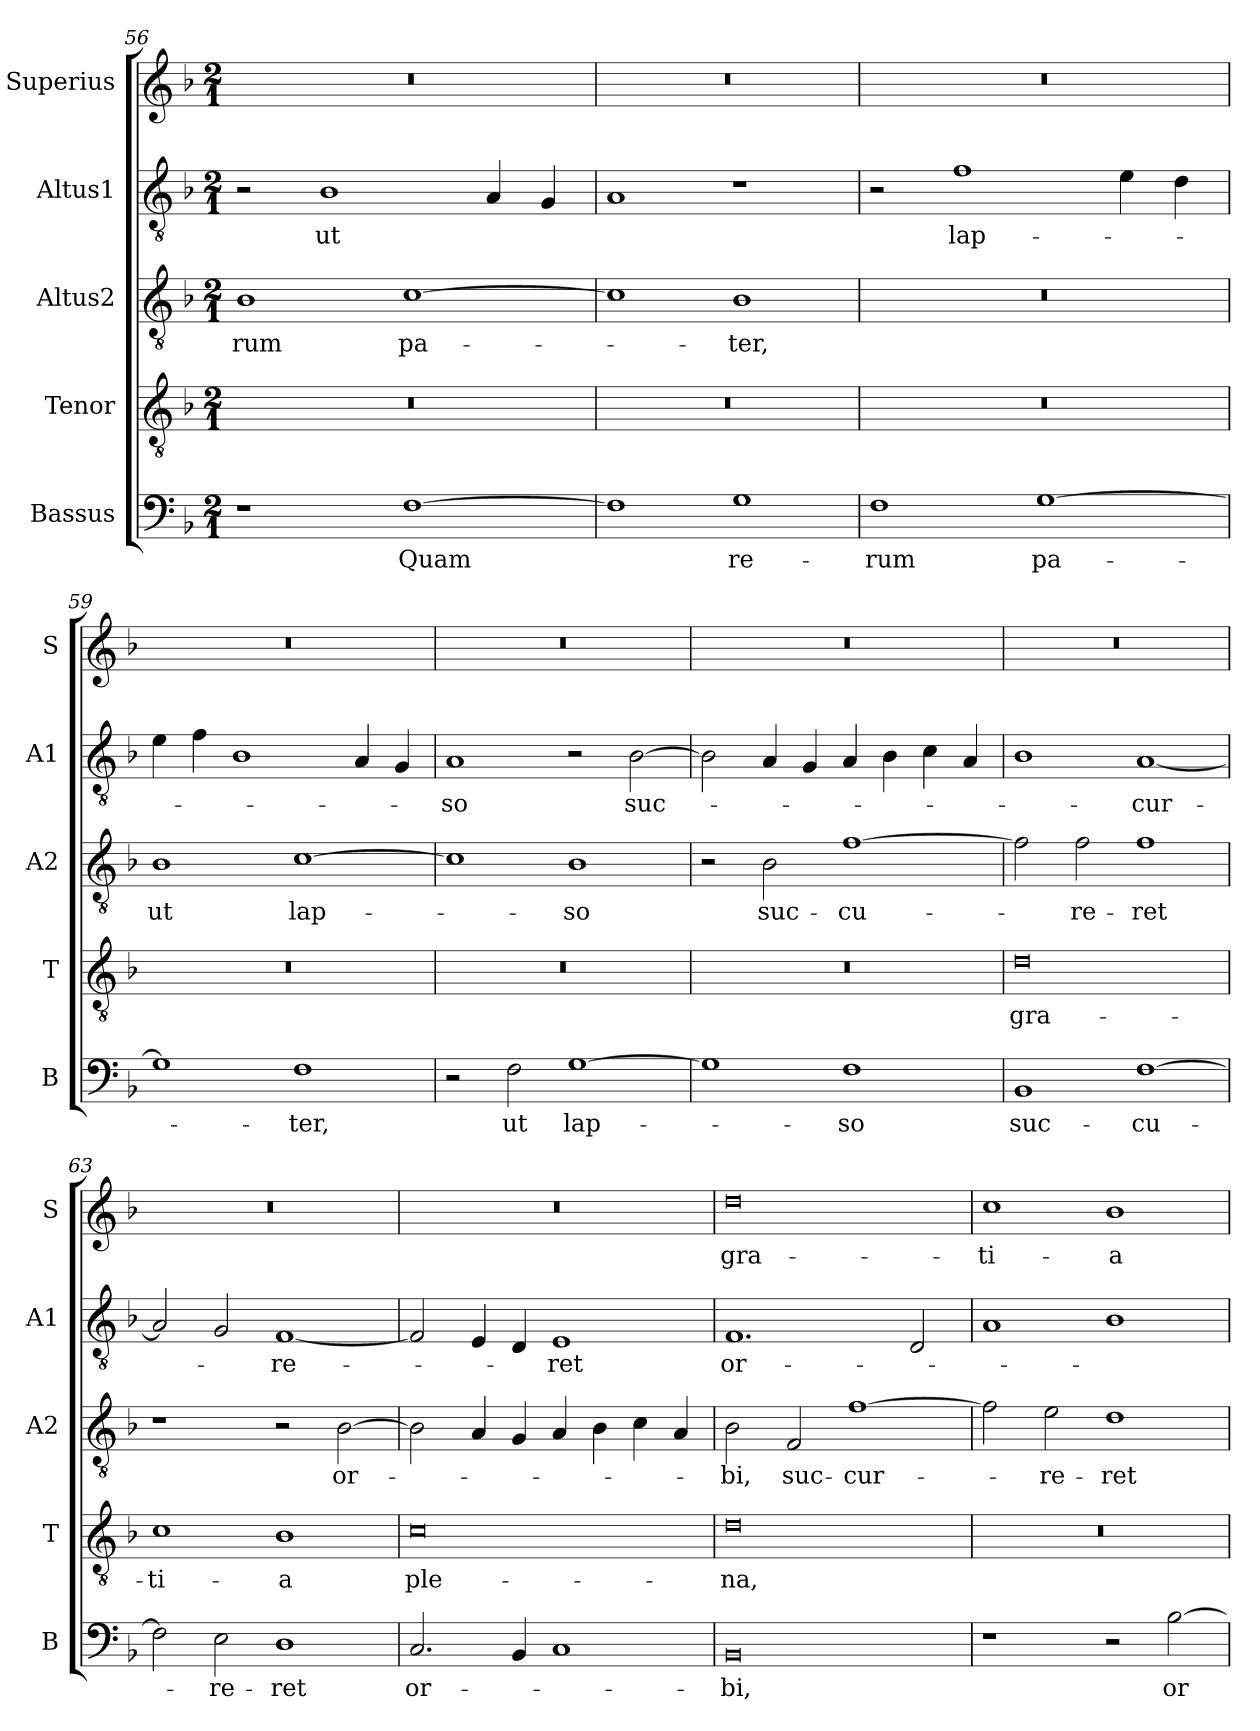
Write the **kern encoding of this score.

**kern	**text	**kern	**text	**kern	**text	**kern	**text	**kern	**text
*part5	*part5	*part4	*part4	*part3	*part3	*part2	*part2	*part1	*part1
*staff5	*staff5	*staff4	*staff4	*staff3	*staff3	*staff2	*staff2	*staff1	*staff1
*I"Bassus	*	*I"Tenor	*	*I"Altus2	*	*I"Altus1	*	*I"Superius	*
*I'B	*	*I'T	*	*I'A2	*	*I'A1	*	*I'S	*
*clefF4	*	*clefGv2	*	*clefGv2	*	*clefGv2	*	*clefG2	*
*k[b-]	*	*k[b-]	*	*k[b-]	*	*k[b-]	*	*k[b-]	*
*M2/1	*	*M2/1	*	*M2/1	*	*M2/1	*	*M2/1	*
=56	=56	=56	=56	=56	=56	=56	=56	=56	=56
1r	.	0r	.	1B-	-rum	2r	.	0r	.
.	.	.	.	.	.	1B-	ut	.	.
[1F	Quam	.	.	[1c	pa-	.	.	.	.
.	.	.	.	.	.	4A/	.	.	.
.	.	.	.	.	.	4G/	.	.	.
=57	=57	=57	=57	=57	=57	=57	=57	=57	=57
1F]	.	0r	.	1c]	.	1A	.	0r	.
1G	re-	.	.	1B-	-ter,	1r	.	.	.
=58	=58	=58	=58	=58	=58	=58	=58	=58	=58
1F	-rum	0r	.	0r	.	2r	.	0r	.
.	.	.	.	.	.	1f	lap-	.	.
[1G	pa-	.	.	.	.	.	.	.	.
.	.	.	.	.	.	4e\	.	.	.
.	.	.	.	.	.	4d\	.	.	.
=59	=59	=59	=59	=59	=59	=59	=59	=59	=59
1G]	.	0r	.	1B-	ut	4e\	.	0r	.
.	.	.	.	.	.	4f\	.	.	.
.	.	.	.	.	.	1B-	.	.	.
1F	-ter,	.	.	[1c	lap-	.	.	.	.
.	.	.	.	.	.	4A/	.	.	.
.	.	.	.	.	.	4G/	.	.	.
=60	=60	=60	=60	=60	=60	=60	=60	=60	=60
2r	.	0r	.	1c]	.	1A	-so	0r	.
2F\	ut	.	.	.	.	.	.	.	.
[1G	lap-	.	.	1B-	-so	2r	.	.	.
.	.	.	.	.	.	[2B-\	suc-	.	.
=61	=61	=61	=61	=61	=61	=61	=61	=61	=61
1G]	.	0r	.	2r	.	2B-\]	.	0r	.
.	.	.	.	2B-\	suc-	4A/	.	.	.
.	.	.	.	.	.	4G/	.	.	.
1F	-so	.	.	[1f	-cu-	4A/	.	.	.
.	.	.	.	.	.	4B-\	.	.	.
.	.	.	.	.	.	4c\	.	.	.
.	.	.	.	.	.	4A/	.	.	.
=62	=62	=62	=62	=62	=62	=62	=62	=62	=62
1BB-	suc-	0d	gra-	2f\]	.	1B-	.	0r	.
.	.	.	.	2f\	-re-	.	.	.	.
[1F	-cu-	.	.	1f	-ret	[1A	-cur-	.	.
=63	=63	=63	=63	=63	=63	=63	=63	=63	=63
2F\]	.	1c	-ti-	1r	.	2A/]	.	0r	.
2E\	-re-	.	.	.	.	2G/	.	.	.
1D	-ret	1B-	-a	2r	.	[1F	-re-	.	.
.	.	.	.	[2B-\	or-	.	.	.	.
=64	=64	=64	=64	=64	=64	=64	=64	=64	=64
2.C/	or-	0c	ple-	2B-\]	.	2F/]	.	0r	.
.	.	.	.	4A/	.	4E/	.	.	.
4BB-/	.	.	.	4G/	.	4D/	.	.	.
1C	.	.	.	4A/	.	1E	-ret	.	.
.	.	.	.	4B-\	.	.	.	.	.
.	.	.	.	4c\	.	.	.	.	.
.	.	.	.	4A/	.	.	.	.	.
=65	=65	=65	=65	=65	=65	=65	=65	=65	=65
0BB-	-bi,	0d	-na,	2B-\	-bi,	1.F	or-	0dd	gra-
.	.	.	.	2F/	suc-	.	.	.	.
.	.	.	.	[1f	-cur-	.	.	.	.
.	.	.	.	.	.	2D/	.	.	.
=66	=66	=66	=66	=66	=66	=66	=66	=66	=66
1r	.	0r	.	2f\]	.	1A	.	1cc	-ti-
.	.	.	.	2e\	-re-	.	.	.	.
2r	.	.	.	1d	-ret	1B-	.	1b-	-a
[2B-\	or-	.	.	.	.	.	.	.	.
=	=	=	=	=	=	=	=	=	=
*-	*-	*-	*-	*-	*-	*-	*-	*-	*-
